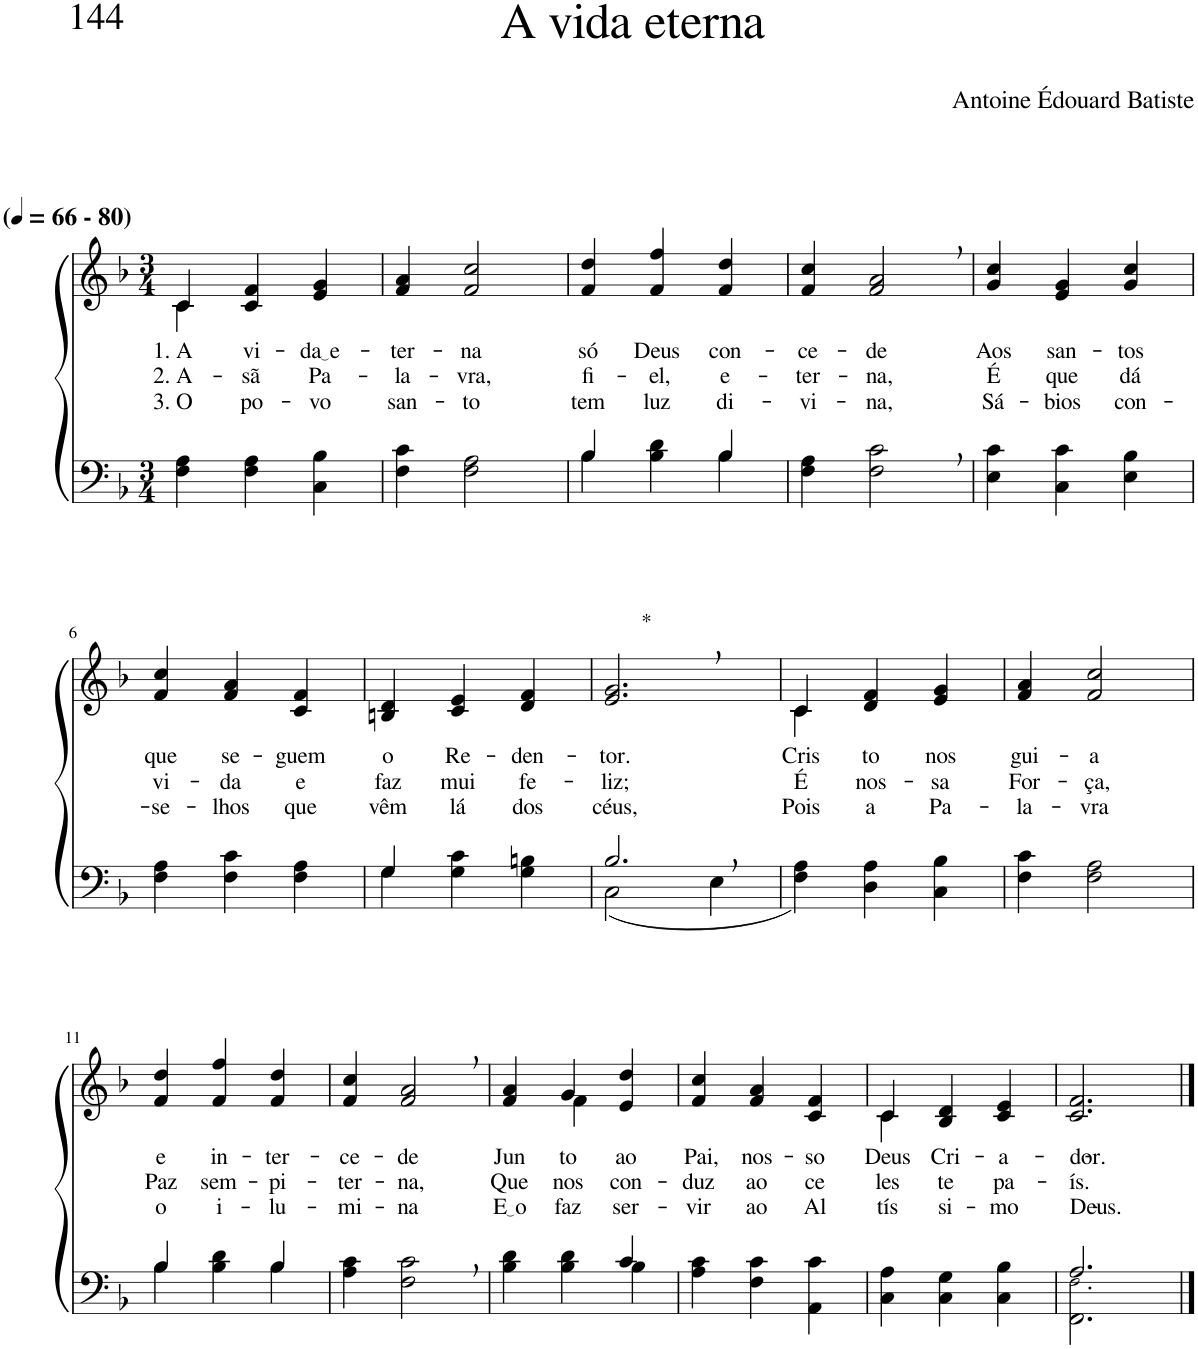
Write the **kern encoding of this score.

**kern	**kern	**text	**text	**text
*part2	*part1	*part1	*part1	*part1
*staff2	*staff1	*staff1	*staff1	*staff1
*I"Parte III e IV	*I"Parte I e II	*	*	*
*clefF4	*clefG2	*	*	*
*Trd1c2	*Trd1c2	*	*	*
*k[b-]	*k[b-]	*	*	*
*M3/4	*M3/4	*	*	*
*MM66	*MM66	*	*	*
=1	=1	=1	=1	=1
!	!LO:TX:a:B:t=(	!	!	!
!	!LO:TX:a:B:t=- 80)	!	!	!
!	!	!LO:LY:b	!LO:LY:b	!LO:LY:b
*	*^	*	*	*
4F\ 4A\	4c/	4c\	1. A	2. A-	3. O
!	!	!	!LO:LY:b	!LO:LY:b	!LO:LY:b
4F\ 4A\	4c/ 4f/	2ryy	vi-	-sã	po-
!	!	!	!LO:LY:b	!LO:LY:b	!LO:LY:b
4C\ 4B-\	4e/ 4g/	.	da e	Pa-	-vo
*	*v	*v	*	*	*
=2	=2	=2	=2	=2
!	!	!LO:LY:b	!LO:LY:b	!LO:LY:b
4F\ 4c\	4f/ 4a/	-ter-	-la-	san-
!	!	!LO:LY:b	!LO:LY:b	!LO:LY:b
2F\ 2A\	2f/ 2cc/	-na	-vra,	-to
=3	=3	=3	=3	=3
*^	*	*	*	*
!	!	!	!LO:LY:b	!LO:LY:b	!LO:LY:b
4B-\	4B-/	4f/ 4dd/	só	fi-	tem
!	!	!	!LO:LY:b	!LO:LY:b	!LO:LY:b
4B-\ 4d\	4ryy	4f/ 4ff/	Deus	-el,	luz
!	!	!	!LO:LY:b	!LO:LY:b	!LO:LY:b
4B-\	4B-/	4f/ 4dd/	con-	e-	di-
=4	=4	=4	=4	=4	=4
!	!	!	!LO:LY:b	!LO:LY:b	!LO:LY:b
*v	*v	*	*	*	*
4F\ 4A\	4f/ 4cc/	-ce-	-ter-	-vi-
!	!	!LO:LY:b	!LO:LY:b	!LO:LY:b
2F\, 2c\,	2f/, 2a/,	-de	-na,	-na,
=5	=5	=5	=5	=5
!	!	!LO:LY:b	!LO:LY:b	!LO:LY:b
4E\ 4c\	4g/ 4cc/	Aos	É	Sá-
!	!	!LO:LY:b	!LO:LY:b	!LO:LY:b
4C\ 4c\	4e/ 4g/	san-	que	-bios
!	!	!LO:LY:b	!LO:LY:b	!LO:LY:b
4E\ 4B-\	4g/ 4cc/	-tos	dá	con-
!!LO:LB:g=z
=6	=6	=6	=6	=6
*k[b-]	*k[b-]	*	*	*
!	!	!LO:LY:b	!LO:LY:b	!LO:LY:b
4F\ 4A\	4f/ 4cc/	que	vi-	-se-
!	!	!LO:LY:b	!LO:LY:b	!LO:LY:b
4F\ 4c\	4f/ 4a/	se-	-da	-lhos
!	!	!LO:LY:b	!LO:LY:b	!LO:LY:b
4F\ 4A\	4c/ 4f/	-guem	e	que
=7	=7	=7	=7	=7
*^	*	*	*	*
!	!	!	!LO:LY:b	!LO:LY:b	!LO:LY:b
4G\	4G/	4Bn/ 4d/	o	faz	vêm
!	!	!	!LO:LY:b	!LO:LY:b	!LO:LY:b
4G\ 4c\	2ryy	4c/ 4e/	Re-	mui	lá
!	!	!	!LO:LY:b	!LO:LY:b	!LO:LY:b
4G\ 4Bn\	.	4d/ 4f/	-den-	fe-	dos
=8	=8	=8	=8	=8	=8
!	!	!LO:TX:a:t=*	!	!	!
!	!	!	!LO:LY:b	!LO:LY:b	!LO:LY:b
2.B-,/	(2C\	2.e/, 2.g/,	-tor.	-liz;	céus,
.	4E\	.	.	.	.
=9	=9	=9	=9	=9	=9
*	*	*^	*	*	*
!	!	!	!	!LO:LY:b	!LO:LY:b	!LO:LY:b
*v	*v	*	*	*	*	*
4F\ 4A\)	4c/	4c\	Cris-	É	Pois
!	!	!	!LO:LY:b	!LO:LY:b	!LO:LY:b
4D\ 4A\	4d/ 4f/	2ryy	-to	nos-	a
!	!	!	!LO:LY:b	!LO:LY:b	!LO:LY:b
4C\ 4B-\	4e/ 4g/	.	nos	-sa	Pa-
*	*v	*v	*	*	*
=10	=10	=10	=10	=10
!	!	!LO:LY:b	!LO:LY:b	!LO:LY:b
4F\ 4c\	4f/ 4a/	gui-	For-	-la-
!	!	!LO:LY:b	!LO:LY:b	!LO:LY:b
2F\ 2A\	2f/ 2cc/	-a	-ça,	-vra
!!LO:LB:g=z
=11	=11	=11	=11	=11
*k[b-]	*k[b-]	*	*	*
*^	*	*	*	*
!	!	!	!LO:LY:b	!LO:LY:b	!LO:LY:b
4B-/	4B-\	4f/ 4dd/	e	Paz	o
!	!	!	!LO:LY:b	!LO:LY:b	!LO:LY:b
4B-\ 4d\	4ryy	4f/ 4ff/	in-	sem-	i-
!	!	!	!LO:LY:b	!LO:LY:b	!LO:LY:b
4B-/	4B-\	4f/ 4dd/	-ter-	-pi-	-lu-
=12	=12	=12	=12	=12	=12
!	!	!	!LO:LY:b	!LO:LY:b	!LO:LY:b
*v	*v	*	*	*	*
4A\ 4c\	4f/ 4cc/	-ce-	-ter-	-mi-
!	!	!LO:LY:b	!LO:LY:b	!LO:LY:b
2F\, 2c\,	2f/, 2a/,	-de	-na,	-na
=13	=13	=13	=13	=13
*^	*	*	*	*
!	!	!	!LO:LY:b	!LO:LY:b	!LO:LY:b
*	*	*^	*	*	*
2ryy	4B-\ 4d\	4f/ 4a/	4ryy	Jun-	Que	E o
!	!	!	!	!LO:LY:b	!LO:LY:b	!LO:LY:b
.	4B-\ 4d\	4g/	4f\	-to	nos	faz
!	!	!	!	!LO:LY:b	!LO:LY:b	!LO:LY:b
4c/	4B-\	4e/ 4dd/	4ryy	ao	con-	ser-
=14	=14	=14	=14	=14	=14	=14
!	!	!	!	!LO:LY:b	!LO:LY:b	!LO:LY:b
*v	*v	*	*	*	*	*
*	*v	*v	*	*	*
4A\ 4c\	4f/ 4cc/	Pai,	-duz	-vir
!	!	!LO:LY:b	!LO:LY:b	!LO:LY:b
4F\ 4c\	4f/ 4a/	nos-	ao	ao
!	!	!LO:LY:b	!LO:LY:b	!LO:LY:b
4AA\ 4c\	4c/ 4f/	-so	ce-	Al-
=15	=15	=15	=15	=15
*	*^	*	*	*
!	!	!	!LO:LY:b	!LO:LY:b	!LO:LY:b
4C\ 4A\	4c/	4c\	-Deus	-les-	tís-
!	!	!	!LO:LY:b	!LO:LY:b	!LO:LY:b
4C\ 4G\	4B-/ 4d/	2ryy	Cri-	-te	-si-
!	!	!	!LO:LY:b	!LO:LY:b	!LO:LY:b
4C\ 4B-\	4c/ 4e/	.	-a-	pa-	-mo
*	*v	*v	*	*	*
=16	=16	=16	=16	=16
*^	*	*	*	*
!	!	!	!LO:LY:b	!LO:LY:b	!LO:LY:b
2.A/	2.FF\ 2.F!\	2.c/ 2.f/	-dor.-	-ís.	Deus.-
*v	*v	*	*	*	*
==	==	==	==	==
*-	*-	*-	*-	*-
